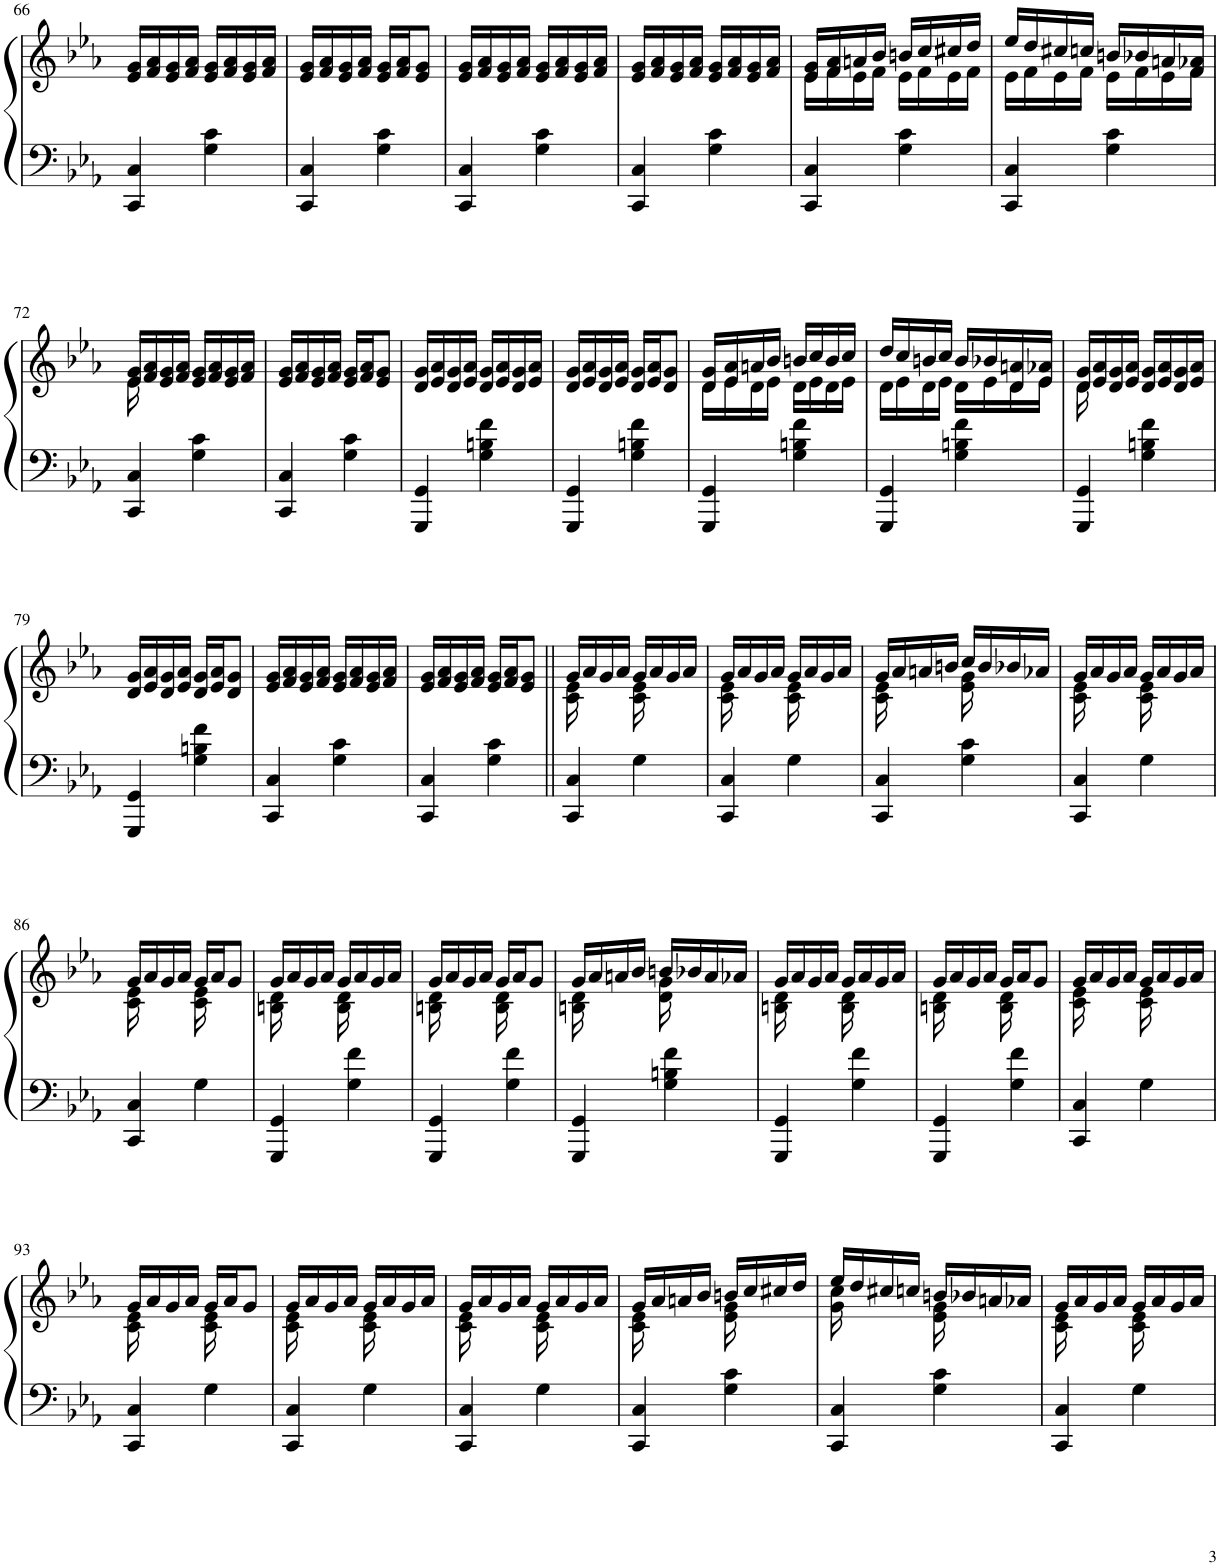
**kern	**kern
*part1	*part1
*staff2	*staff1
*I"Piano	*
*I'Pno.	*
!!LO:PB:g=z
*clefF4	*clefG2
*k[b-e-a-]	*k[b-e-a-]
*M2/4	*M2/4
=66	=66
4CC/ 4C/	16e-/ 16g/LL
.	16f/ 16a-/
.	16e-/ 16g/
.	16f/ 16a-/JJ
4G\ 4c\	16e-/ 16g/LL
.	16f/ 16a-/
.	16e-/ 16g/
.	16f/ 16a-/JJ
=67	=67
4CC/ 4C/	16e-/ 16g/LL
.	16f/ 16a-/
.	16e-/ 16g/
.	16f/ 16a-/JJ
4G\ 4c\	16e-/ 16g/LL
.	16f/ 16a-/J
.	8e-/ 8g/J
=68	=68
4CC/ 4C/	16e-/ 16g/LL
.	16f/ 16a-/
.	16e-/ 16g/
.	16f/ 16a-/JJ
4G\ 4c\	16e-/ 16g/LL
.	16f/ 16a-/
.	16e-/ 16g/
.	16f/ 16a-/JJ
=69	=69
4CC/ 4C/	16e-/ 16g/LL
.	16f/ 16a-/
.	16e-/ 16g/
.	16f/ 16a-/JJ
4G\ 4c\	16e-/ 16g/LL
.	16f/ 16a-/
.	16e-/ 16g/
.	16f/ 16a-/JJ
=70	=70
*	*^
4CC/ 4C/	16e-/ 16g/LL	16e-\LL
.	16f/ 16a-/	16f\
.	16an/	16e-\
.	16b-/JJ	16f\JJ
4G\ 4c\	16bn/LL	16e-\LL
.	16cc/	16f\
.	16cc#X/	16e-\
.	16dd/JJ	16f\JJ
=71	=71	=71
4CC/ 4C/	16ee-/LL	16e-\LL
.	16dd/	16f\
.	16cc#X/	16e-\
.	16ccn/JJ	16f\JJ
4G\ 4c\	16bn/LL	16e-\LL
.	16b-X/	16f\
.	16an/	16e-\
.	16f/ 16a-X/JJ	16f\JJ
!!LO:LB:g=z	!!
=72	=72	=72
4CC/ 4C/	16e-/ 16g/LL	16e-\
.	16f/ 16a-/	4..ryy
.	16e-/ 16g/	.
.	16f/ 16a-/JJ	.
4G\ 4c\	16e-/ 16g/LL	.
.	16f/ 16a-/	.
.	16e-/ 16g/	.
.	16f/ 16a-/JJ	.
*	*v	*v
=73	=73
4CC/ 4C/	16e-/ 16g/LL
.	16f/ 16a-/
.	16e-/ 16g/
.	16f/ 16a-/JJ
4G\ 4c\	16e-/ 16g/LL
.	16f/ 16a-/J
.	8e-/ 8g/J
=74	=74
4GGG/ 4GG/	16d/ 16g/LL
.	16e-/ 16a-/
.	16d/ 16g/
.	16e-/ 16a-/JJ
4G\ 4Bn\ 4f\	16d/ 16g/LL
.	16e-/ 16a-/
.	16d/ 16g/
.	16e-/ 16a-/JJ
=75	=75
4GGG/ 4GG/	16d/ 16g/LL
.	16e-/ 16a-/
.	16d/ 16g/
.	16e-/ 16a-/JJ
4G\ 4Bn\ 4f\	16d/ 16g/LL
.	16e-/ 16a-/J
.	8d/ 8g/J
=76	=76
*	*^
4GGG/ 4GG/	16d/ 16g/LL	16d\LL
.	16e-/ 16a-/	16e-\
.	16an/	16d\
.	16b-/JJ	16e-\JJ
4G\ 4Bn\ 4f\	16bn/LL	16d\LL
.	16cc/	16e-\
.	16b/	16d\
.	16cc/JJ	16e-\JJ
=77	=77	=77
4GGG/ 4GG/	16dd/LL	16d\LL
.	16cc/	16e-\
.	16bn/	16d\
.	16cc/JJ	16e-\JJ
4G\ 4Bn\ 4f\	16b/LL	16d\LL
.	16b-X/	16e-\
.	16d/ 16an/	16d\
.	16e-/ 16a-X/JJ	16e-\JJ
=78	=78	=78
4GGG/ 4GG/	16d/ 16g/LL	16d\
.	16e-/ 16a-/	4..ryy
.	16d/ 16g/	.
.	16e-/ 16a-/JJ	.
4G\ 4Bn\ 4f\	16d/ 16g/LL	.
.	16e-/ 16a-/	.
.	16d/ 16g/	.
.	16e-/ 16a-/JJ	.
*	*v	*v
!!LO:LB:g=z
=79	=79
4GGG/ 4GG/	16d/ 16g/LL
.	16e-/ 16a-/
.	16d/ 16g/
.	16e-/ 16a-/JJ
4G\ 4Bn\ 4f\	16d/ 16g/LL
.	16e-/ 16a-/J
.	8d/ 8g/J
=80	=80
4CC/ 4C/	16e-/ 16g/LL
.	16f/ 16a-/
.	16e-/ 16g/
.	16f/ 16a-/JJ
4G\ 4c\	16e-/ 16g/LL
.	16f/ 16a-/
.	16e-/ 16g/
.	16f/ 16a-/JJ
=81	=81
4CC/ 4C/	16e-/ 16g/LL
.	16f/ 16a-/
.	16e-/ 16g/
.	16f/ 16a-/JJ
4G\ 4c\	16e-/ 16g/LL
.	16f/ 16a-/J
.	8e-/ 8g/J
=82||	=82||
*	*^
4CC/ 4C/	16g/LL	16c\ 16e-\
.	16a-/	8.ryy
.	16g/	.
.	16a-/JJ	.
4G\	16g/LL	16c\ 16e-\
.	16a-/	8.ryy
.	16g/	.
.	16a-/JJ	.
=83	=83	=83
4CC/ 4C/	16g/LL	16c\ 16e-\
.	16a-/	8.ryy
.	16g/	.
.	16a-/JJ	.
4G\	16g/LL	16c\ 16e-\
.	16a-/	8.ryy
.	16g/	.
.	16a-/JJ	.
=84	=84	=84
4CC/ 4C/	16g/LL	16c\ 16e-\
.	16a-/	8.ryy
.	16an/	.
.	16bn/JJ	.
4G\ 4c\	16cc/LL	16e-\ 16g\
.	16b/	8.ryy
.	16b-X/	.
.	16a-X/JJ	.
=85	=85	=85
4CC/ 4C/	16g/LL	16c\ 16e-\
.	16a-/	8.ryy
.	16g/	.
.	16a-/JJ	.
4G\	16g/LL	16c\ 16e-\
.	16a-/	8.ryy
.	16g/	.
.	16a-/JJ	.
!!LO:LB:g=z	!!
=86	=86	=86
4CC/ 4C/	16g/LL	16c\ 16e-\
.	16a-/	8.ryy
.	16g/	.
.	16a-/JJ	.
4G\	16g/LL	16c\ 16e-\
.	16a-/J	8.ryy
.	8g/J	.
=87	=87	=87
4GGG/ 4GG/	16g/LL	16Bn\ 16d\
.	16a-/	8.ryy
.	16g/	.
.	16a-/JJ	.
4G\ 4f\	16g/LL	16B\ 16d\
.	16a-/	8.ryy
.	16g/	.
.	16a-/JJ	.
=88	=88	=88
4GGG/ 4GG/	16g/LL	16Bn\ 16d\
.	16a-/	8.ryy
.	16g/	.
.	16a-/JJ	.
4G\ 4f\	16g/LL	16B\ 16d\
.	16a-/J	8.ryy
.	8g/J	.
=89	=89	=89
4GGG/ 4GG/	16g/LL	16Bn\ 16d\
.	16a-/	8.ryy
.	16an/	.
.	16b-/JJ	.
4G\ 4Bn\ 4f\	16bn/LL	16d\ 16g\
.	16b-X/	8.ryy
.	16a/	.
.	16a-X/JJ	.
=90	=90	=90
4GGG/ 4GG/	16g/LL	16Bn\ 16d\
.	16a-/	8.ryy
.	16g/	.
.	16a-/JJ	.
4G\ 4f\	16g/LL	16B\ 16d\
.	16a-/	8.ryy
.	16g/	.
.	16a-/JJ	.
=91	=91	=91
4GGG/ 4GG/	16g/LL	16Bn\ 16d\
.	16a-/	8.ryy
.	16g/	.
.	16a-/JJ	.
4G\ 4f\	16g/LL	16B\ 16d\
.	16a-/J	8.ryy
.	8g/J	.
=92	=92	=92
4CC/ 4C/	16g/LL	16c\ 16e-\
.	16a-/	8.ryy
.	16g/	.
.	16a-/JJ	.
4G\	16g/LL	16c\ 16e-\
.	16a-/	8.ryy
.	16g/	.
.	16a-/JJ	.
!!LO:LB:g=z	!!
=93	=93	=93
4CC/ 4C/	16g/LL	16c\ 16e-\
.	16a-/	8.ryy
.	16g/	.
.	16a-/JJ	.
4G\	16g/LL	16c\ 16e-\
.	16a-/J	8.ryy
.	8g/J	.
=94	=94	=94
4CC/ 4C/	16g/LL	16c\ 16e-\
.	16a-/	8.ryy
.	16g/	.
.	16a-/JJ	.
4G\	16g/LL	16c\ 16e-\
.	16a-/	8.ryy
.	16g/	.
.	16a-/JJ	.
=95	=95	=95
4CC/ 4C/	16g/LL	16c\ 16e-\
.	16a-/	8.ryy
.	16g/	.
.	16a-/JJ	.
4G\	16g/LL	16c\ 16e-\
.	16a-/	8.ryy
.	16g/	.
.	16a-/JJ	.
=96	=96	=96
4CC/ 4C/	16g/LL	16c\ 16e-\
.	16a-/	8.ryy
.	16an/	.
.	16b-/JJ	.
4G\ 4c\	16bn/LL	16e-\ 16g\
.	16cc/	8.ryy
.	16cc#X/	.
.	16dd/JJ	.
=97	=97	=97
4CC/ 4C/	16ee-/LL	16g\ 16cc\
.	16dd/	8.ryy
.	16cc#X/	.
.	16ccn/JJ	.
4G\ 4c\	16bn/LL	16e-\ 16g\
.	16b-X/	8.ryy
.	16an/	.
.	16a-X/JJ	.
=98	=98	=98
4CC/ 4C/	16g/LL	16c\ 16e-\
.	16a-/	8.ryy
.	16g/	.
.	16a-/JJ	.
4G\	16g/LL	16c\ 16e-\
.	16a-/	8.ryy
.	16g/	.
.	16a-/JJ	.
*	*v	*v
=	=
*-	*-
